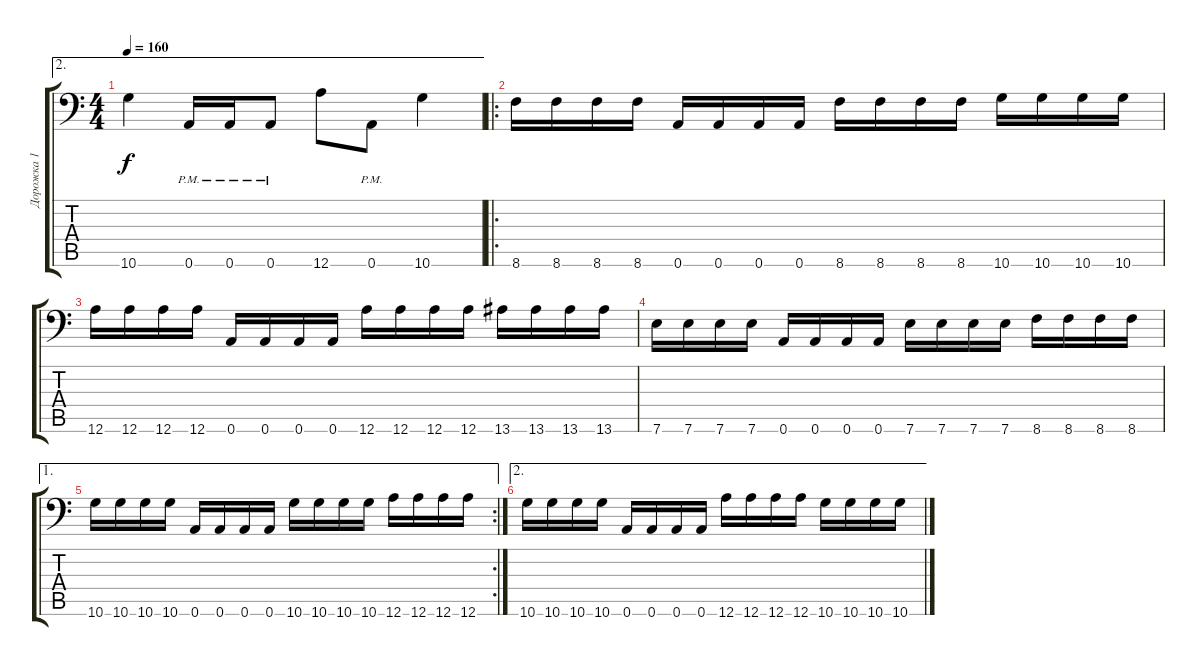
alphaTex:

\track ("Дорожка 1" "Дорожка 1") {instrument distortionguitar}
\staff {score tabs}
\tuning (B3 Gb3 D3 A2 E2 A1) {hide}
\ae 2
\ts (4 4)
\tempo 160
\clef f4
\ks c
10.6.4{dy f} 0.6{pm}.16 0.6{pm}.16 0.6{pm}.8 12.6.8 0.6{pm}.8 10.6.4 |
\ro
8.6.16 8.6.16 8.6.16 8.6.16 0.6.16 0.6.16 0.6.16 0.6.16 8.6.16 8.6.16 8.6.16 8.6.16 10.6.16 10.6.16 10.6.16 10.6.16 |
12.6.16 12.6.16 12.6.16 12.6.16 0.6.16 0.6.16 0.6.16 0.6.16 12.6.16 12.6.16 12.6.16 12.6.16 13.6.16 13.6.16 13.6.16 13.6.16 |
7.6.16 7.6.16 7.6.16 7.6.16 0.6.16 0.6.16 0.6.16 0.6.16 7.6.16 7.6.16 7.6.16 7.6.16 8.6.16 8.6.16 8.6.16 8.6.16 |
\ae 1
\rc 2
10.6.16 10.6.16 10.6.16 10.6.16 0.6.16 0.6.16 0.6.16 0.6.16 10.6.16 10.6.16 10.6.16 10.6.16 12.6.16 12.6.16 12.6.16 12.6.16 |
\ae 2
10.6.16 10.6.16 10.6.16 10.6.16 0.6.16 0.6.16 0.6.16 0.6.16 12.6.16 12.6.16 12.6.16 12.6.16 10.6.16 10.6.16 10.6.16 10.6.16
